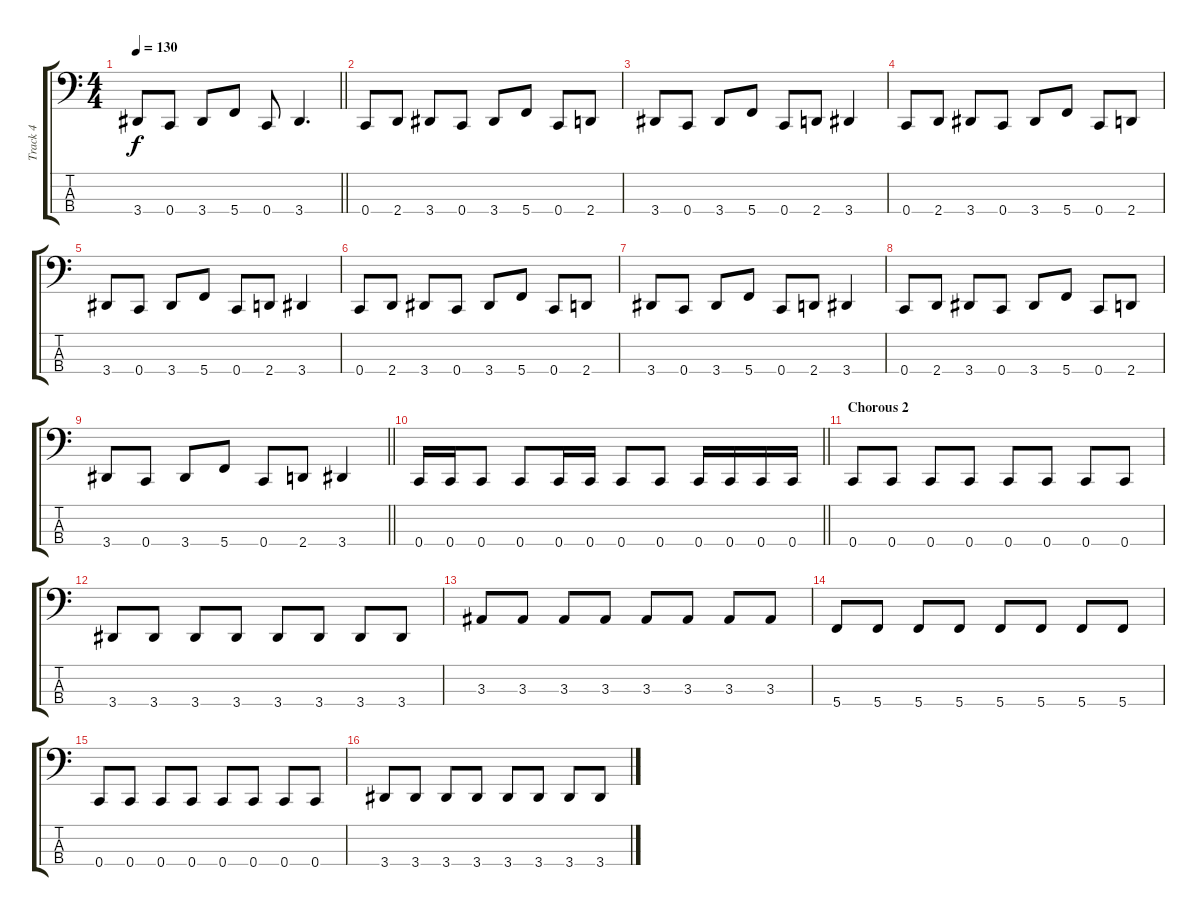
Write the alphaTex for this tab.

\track ("Track 4" "Track 4") {instrument electricbassfinger}
\staff {score tabs}
\tuning (F2 C2 G1 C1) {hide}
\ts (4 4)
\tempo 130
\clef f4
\barLineRight lightlight
\ks c
3.4.8{dy f} 0.4.8 3.4.8 5.4.8 0.4.8 3.4.4{d} |
\section ("" "")
0.4.8 2.4.8 3.4.8 0.4.8 3.4.8 5.4.8 0.4.8 2.4.8 |
3.4.8 0.4.8 3.4.8 5.4.8 0.4.8 2.4.8 3.4.4 |
0.4.8 2.4.8 3.4.8 0.4.8 3.4.8 5.4.8 0.4.8 2.4.8 |
3.4.8 0.4.8 3.4.8 5.4.8 0.4.8 2.4.8 3.4.4 |
0.4.8 2.4.8 3.4.8 0.4.8 3.4.8 5.4.8 0.4.8 2.4.8 |
3.4.8 0.4.8 3.4.8 5.4.8 0.4.8 2.4.8 3.4.4 |
0.4.8 2.4.8 3.4.8 0.4.8 3.4.8 5.4.8 0.4.8 2.4.8 |
\barLineRight lightlight
3.4.8 0.4.8 3.4.8 5.4.8 0.4.8 2.4.8 3.4.4 |
\section ("" "")
\barLineRight lightlight
0.4.16 0.4.16 0.4.8 0.4.8 0.4.16 0.4.16 0.4.8 0.4.8 0.4.16 0.4.16 0.4.16 0.4.16 |
\section ("" "Chorous 2")
0.4.8 0.4.8 0.4.8 0.4.8 0.4.8 0.4.8 0.4.8 0.4.8 |
3.4.8 3.4.8 3.4.8 3.4.8 3.4.8 3.4.8 3.4.8 3.4.8 |
3.3.8 3.3.8 3.3.8 3.3.8 3.3.8 3.3.8 3.3.8 3.3.8 |
5.4.8 5.4.8 5.4.8 5.4.8 5.4.8 5.4.8 5.4.8 5.4.8 |
0.4.8 0.4.8 0.4.8 0.4.8 0.4.8 0.4.8 0.4.8 0.4.8 |
3.4.8 3.4.8 3.4.8 3.4.8 3.4.8 3.4.8 3.4.8 3.4.8
